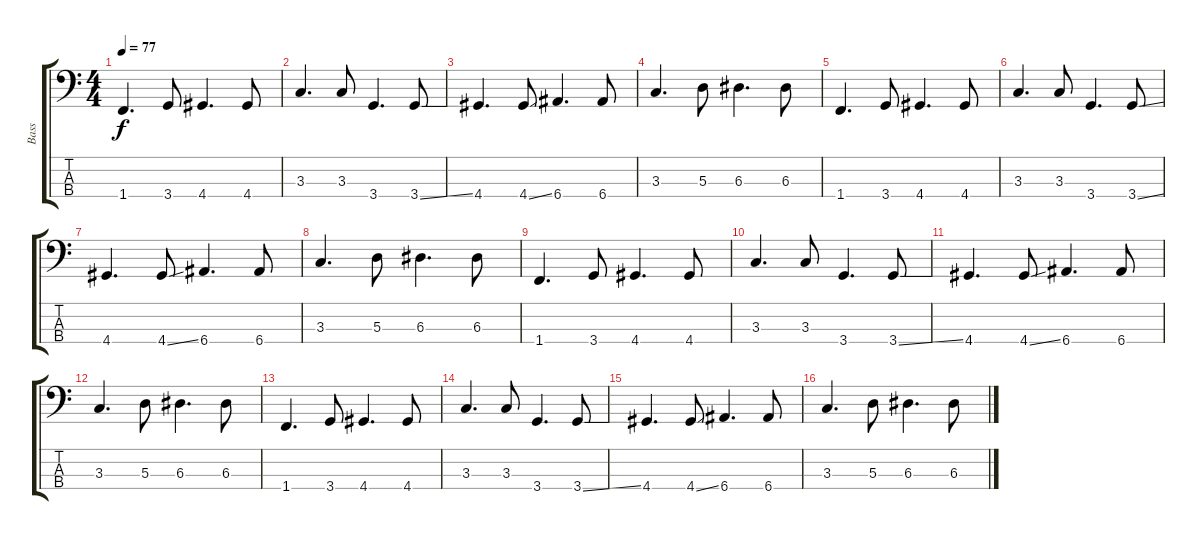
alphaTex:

\track ("Bass" "Bass") {instrument electricbassfinger}
\staff {score tabs}
\tuning (G2 D2 A1 E1) {hide}
\ts (4 4)
\tempo 77
\clef f4
\ks c
1.4.4{d dy f instrument electricbassfinger} 3.4.8 4.4.4{d} 4.4.8 |
3.3.4{d} 3.3.8 3.4.4{d} 3.4{ss}.8 |
4.4.4{d} 4.4{ss}.8 6.4.4{d} 6.4.8 |
3.3.4{d} 5.3.8 6.3.4{d} 6.3.8 |
1.4.4{d} 3.4.8 4.4.4{d} 4.4.8 |
3.3.4{d} 3.3.8 3.4.4{d} 3.4{ss}.8 |
4.4.4{d} 4.4{ss}.8 6.4.4{d} 6.4.8 |
3.3.4{d} 5.3.8 6.3.4{d} 6.3.8 |
1.4.4{d} 3.4.8 4.4.4{d} 4.4.8 |
3.3.4{d} 3.3.8 3.4.4{d} 3.4{ss}.8 |
4.4.4{d} 4.4{ss}.8 6.4.4{d} 6.4.8 |
3.3.4{d} 5.3.8 6.3.4{d} 6.3.8 |
1.4.4{d} 3.4.8 4.4.4{d} 4.4.8 |
3.3.4{d} 3.3.8 3.4.4{d} 3.4{ss}.8 |
4.4.4{d} 4.4{ss}.8 6.4.4{d} 6.4.8 |
3.3.4{d} 5.3.8 6.3.4{d} 6.3.8
